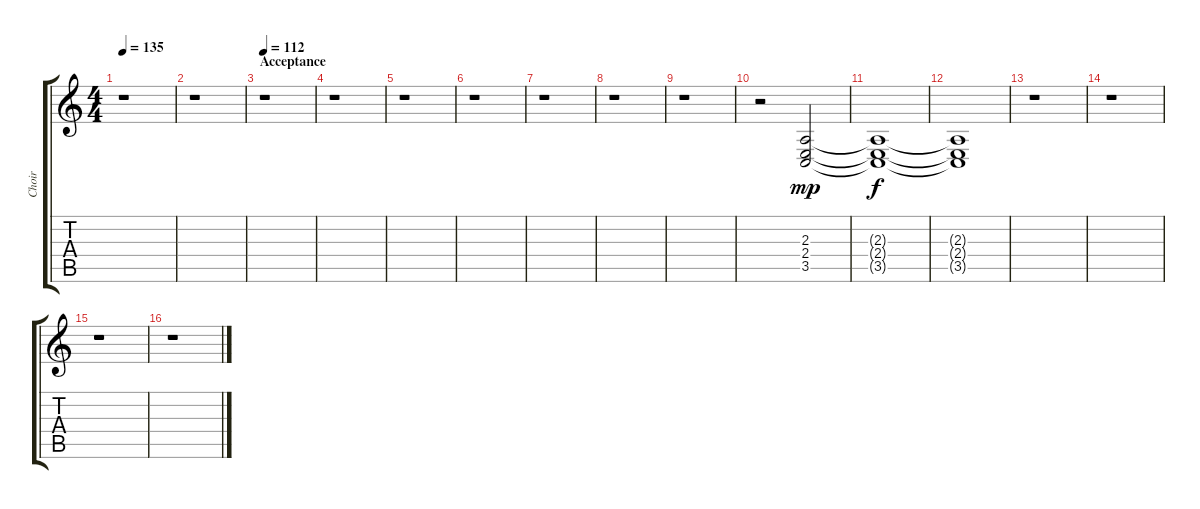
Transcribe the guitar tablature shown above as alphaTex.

\track ("Choir    " "Choir    ") {instrument choiraahs}
\staff {score tabs}
\tuning (E4 B3 G3 D3 A2 E2) {hide}
\ts (4 4)
\tempo 135
\clef g2
\ks c
r.1{dy f} |
r.1 |
\section ("" "Acceptance  ")
\tempo 112
r.1 |
r.1 |
r.1 |
r.1 |
r.1 |
r.1 |
r.1 |
r.2{volume 8 balance 6 instrument guitarharmonics} (2.3 2.4 3.5).2{dy mp} |
(2.3{t} 2.4{t} 3.5{t}).1{dy f} |
(2.3{t} 2.4{t} 3.5{t}).1 |
r.1 |
r.1 |
r.1 |
r.1
